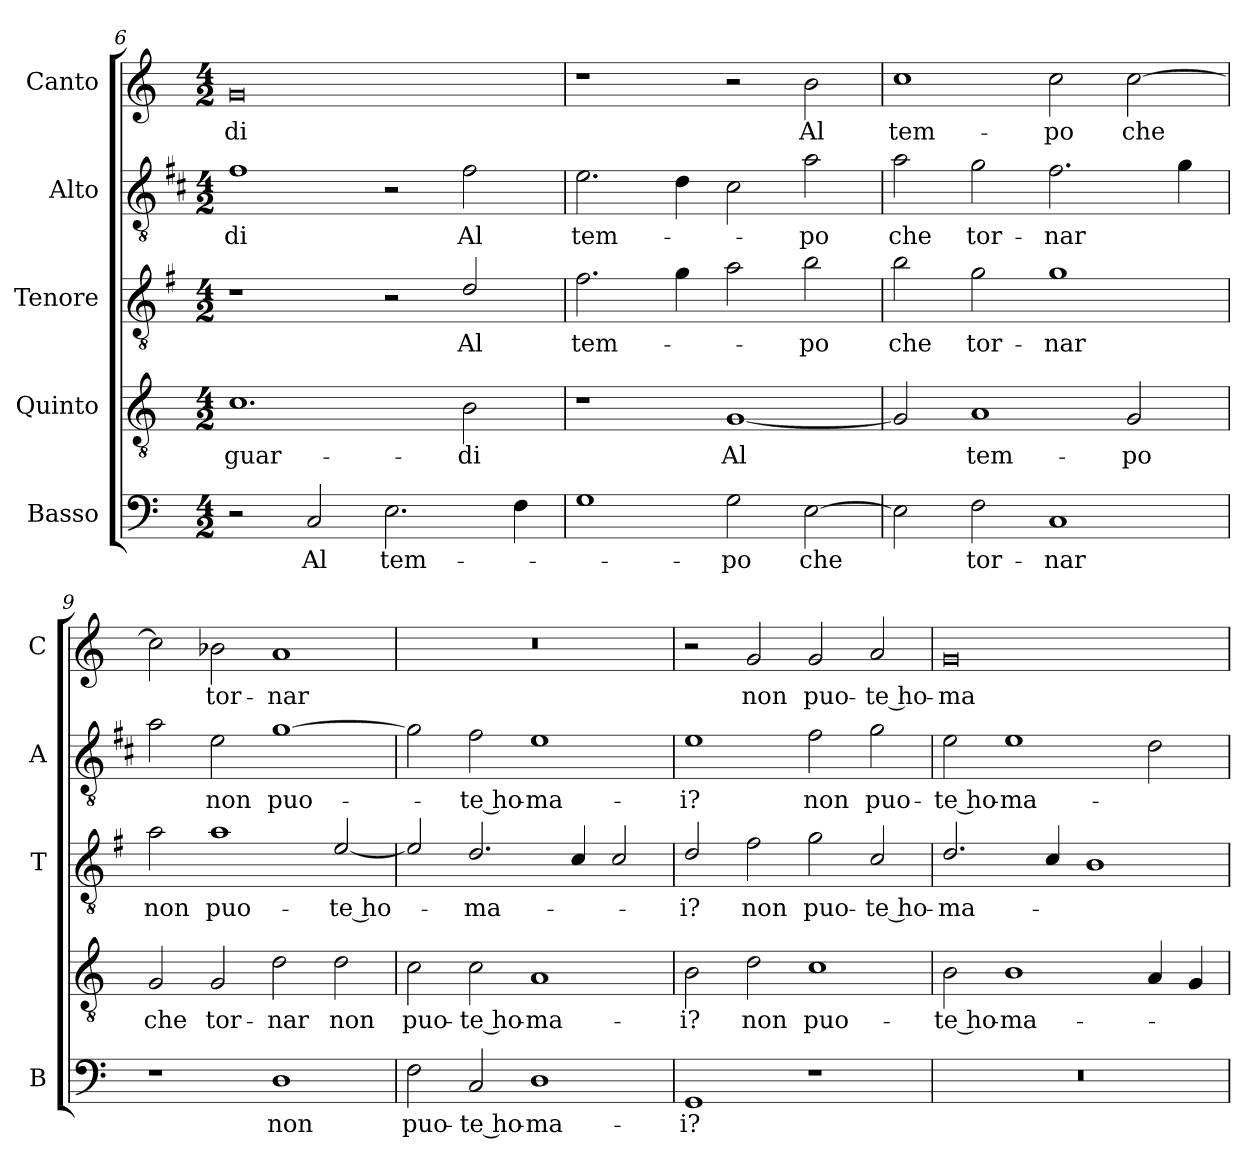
**kern	**text	**kern	**text	**kern	**text	**kern	**text	**kern	**text
*part5	*part5	*part4	*part4	*part3	*part3	*part2	*part2	*part1	*part1
*staff5	*staff5	*staff4	*staff4	*staff3	*staff3	*staff2	*staff2	*staff1	*staff1
*I"Basso	*	*I"Quinto	*	*I"Tenore	*	*I"Alto	*	*I"Canto	*
*I'B	*	*	*	*I'T	*	*I'A	*	*I'C	*
*clefF4	*	*clefGv2	*	*clefGv2	*	*clefGv2	*	*clefG2	*
*	*	*	*	*ITrd4c7	*	*ITrd1c2	*	*	*
*k[]	*	*k[]	*	*k[]	*	*k[]	*	*k[]	*
*C:	*	*C:	*	*C:	*	*C:	*	*C:	*
*M4/2	*	*M4/2	*	*M4/2	*	*M4/2	*	*M4/2	*
=6	=6	=6	=6	=6	=6	=6	=6	=6	=6
!	!	!	!LO:LY:b	!	!	!	!LO:LY:b	!	!LO:LY:b
2r	.	1.c	guar-	1r	.	1e	-di	0g	-di
!	!LO:LY:b	!	!	!	!	!	!	!	!
2C/	Al	.	.	.	.	.	.	.	.
!	!LO:LY:b	!	!	!	!	!	!	!	!
2.E\	tem-	.	.	2r	.	2r	.	.	.
!	!	!	!LO:LY:b	!	!LO:LY:b	!	!LO:LY:b	!	!
.	.	2B\	-di	2G/	Al	2e\	Al	.	.
4F\	.	.	.	.	.	.	.	.	.
=7	=7	=7	=7	=7	=7	=7	=7	=7	=7
!	!	!	!	!	!LO:LY:b	!	!LO:LY:b	!	!
1G	.	1r	.	2.B\	tem-	2.d\	tem-	1r	.
.	.	.	.	4c\	.	4c\	.	.	.
!	!LO:LY:b	!	!LO:LY:b	!	!	!	!	!	!
2G\	-po	[1G	Al	2d\	.	2B\	.	2r	.
!	!LO:LY:b	!	!	!	!LO:LY:b	!	!LO:LY:b	!	!LO:LY:b
[2E\	che	.	.	2e\	-po	2g\	-po	2b\	Al
=8	=8	=8	=8	=8	=8	=8	=8	=8	=8
!	!	!	!	!	!LO:LY:b	!	!LO:LY:b	!	!LO:LY:b
2E\]	.	2G/]	.	2e\	che	2g\	che	1cc	tem-
!	!LO:LY:b	!	!LO:LY:b	!	!LO:LY:b	!	!LO:LY:b	!	!
2F\	tor-	1A	tem-	2c\	tor-	2f\	tor-	.	.
!	!LO:LY:b	!	!	!	!LO:LY:b	!	!LO:LY:b	!	!LO:LY:b
1C	-nar	.	.	1c	-nar	2.e\	-nar	2cc\	-po
!	!	!	!LO:LY:b	!	!	!	!	!	!LO:LY:b
.	.	2G/	-po	.	.	.	.	[2cc\	che
.	.	.	.	.	.	4f\	.	.	.
!!LO:PB:g=z
=9	=9	=9	=9	=9	=9	=9	=9	=9	=9
!	!	!	!LO:LY:b	!	!LO:LY:b	!	!	!	!
1r	.	2G/	che	2d\	non	2g\	.	2cc\]	.
!	!	!	!LO:LY:b	!	!LO:LY:b	!	!LO:LY:b	!	!LO:LY:b
.	.	2G/	tor-	1d	puo-	2d\	non	2b-X\	tor-
!	!LO:LY:b	!	!LO:LY:b	!	!	!	!LO:LY:b	!	!LO:LY:b
1D	non	2d\	-nar	.	.	[1f	puo-	1a	-nar
!	!	!	!LO:LY:b	!	!LO:LY:b	!	!	!	!
.	.	2d\	non	[2A/	-te ho-	.	.	.	.
=10	=10	=10	=10	=10	=10	=10	=10	=10	=10
!	!LO:LY:b	!	!LO:LY:b	!	!	!	!	!	!
2F\	puo-	2c\	puo-	2A/]	.	2f\]	.	0r	.
!	!LO:LY:b	!	!LO:LY:b	!	!LO:LY:b	!	!LO:LY:b	!	!
2C/	-te ho-	2c\	-te ho-	2.G/	-ma-	2e\	-te ho-	.	.
!	!LO:LY:b	!	!LO:LY:b	!	!	!	!LO:LY:b	!	!
1D	-ma-	1A	-ma-	.	.	1d	-ma-	.	.
.	.	.	.	4F/	.	.	.	.	.
.	.	.	.	2F/	.	.	.	.	.
=11	=11	=11	=11	=11	=11	=11	=11	=11	=11
!	!LO:LY:b	!	!LO:LY:b	!	!LO:LY:b	!	!LO:LY:b	!	!
1GG	-i?	2B\	-i?	2G/	-i?	1d	-i?	2r	.
!	!	!	!LO:LY:b	!	!LO:LY:b	!	!	!	!LO:LY:b
.	.	2d\	non	2B\	non	.	.	2g/	non
!	!	!	!LO:LY:b	!	!LO:LY:b	!	!LO:LY:b	!	!LO:LY:b
1r	.	1c	puo-	2c\	puo-	2e\	non	2g/	puo-
!	!	!	!	!	!LO:LY:b	!	!LO:LY:b	!	!LO:LY:b
.	.	.	.	2F/	-te ho-	2f\	puo-	2a/	-te ho-
=12	=12	=12	=12	=12	=12	=12	=12	=12	=12
!	!	!	!LO:LY:b	!	!LO:LY:b	!	!LO:LY:b	!	!LO:LY:b
0r	.	2B\	-te ho-	2.G/	-ma-	2d\	-te ho-	0g	-ma-
!	!	!	!LO:LY:b	!	!	!	!LO:LY:b	!	!
.	.	1B	-ma-	.	.	1d	-ma-	.	.
.	.	.	.	4F/	.	.	.	.	.
.	.	.	.	1E	.	.	.	.	.
.	.	4A/	.	.	.	2c\	.	.	.
.	.	4G/	.	.	.	.	.	.	.
=	=	=	=	=	=	=	=	=	=
*-	*-	*-	*-	*-	*-	*-	*-	*-	*-
